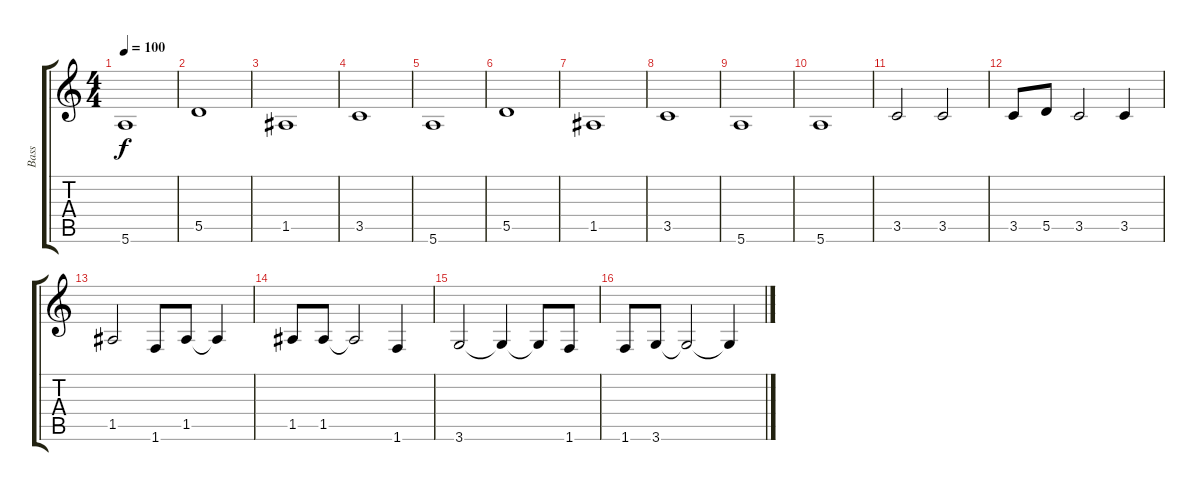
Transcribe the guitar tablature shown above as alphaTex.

\track ("Bass" "Bass") {instrument acousticbass}
\staff {score tabs}
\tuning (E4 B3 G3 D3 A2 E2) {hide}
\ts (4 4)
\tempo 100
\clef g2
\ks c
5.6.1{dy f} |
5.5.1 |
1.5.1 |
3.5.1 |
5.6.1 |
5.5.1 |
1.5.1 |
3.5.1 |
5.6.1 |
5.6.1 |
3.5.2 3.5.2 |
3.5.8 5.5.8 3.5.2 3.5.4 |
1.5.2 1.6.8 1.5.8 1.5{t}.4 |
1.5.8 1.5.8 1.5{t}.2 1.6.4 |
3.6.2 3.6{t}.4 3.6{t}.8 1.6.8 |
1.6.8 3.6.8 3.6{t}.2 3.6{t}.4
